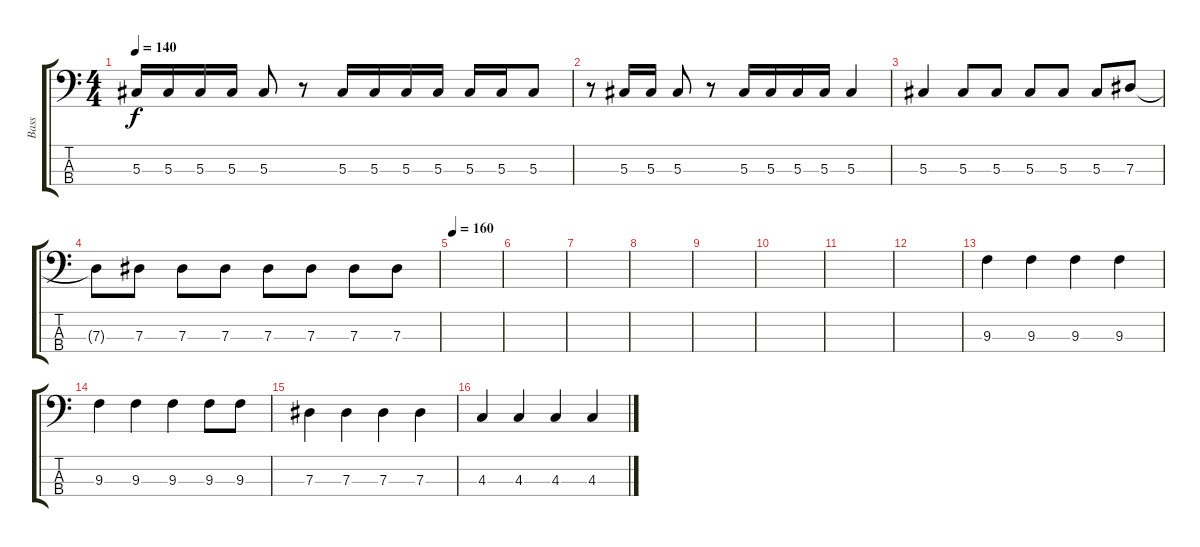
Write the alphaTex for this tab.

\track ("Bass" "Bass") {instrument electricbasspick}
\staff {score tabs}
\tuning (Gb2 Db2 Ab1 Db1) {hide}
\ts (4 4)
\tempo 140
\clef f4
\ks c
5.3.16{dy f} 5.3.16 5.3.16 5.3.16 5.3.8 r.8 5.3.16 5.3.16 5.3.16 5.3.16 5.3.16 5.3.16 5.3.8 |
r.8 5.3.16 5.3.16 5.3.8 r.8 5.3.16 5.3.16 5.3.16 5.3.16 5.3.4 |
5.3.4 5.3.8 5.3.8 5.3.8 5.3.8 5.3.8 7.3.8 |
7.3{t}.8 7.3.8 7.3.8 7.3.8 7.3.8 7.3.8 7.3.8 7.3.8 |
\tempo 160
|
|
|
|
|
|
|
|
9.3.4 9.3.4 9.3.4 9.3.4 |
9.3.4 9.3.4 9.3.4 9.3.8 9.3.8 |
7.3.4 7.3.4 7.3.4 7.3.4 |
4.3.4 4.3.4 4.3.4 4.3.4
